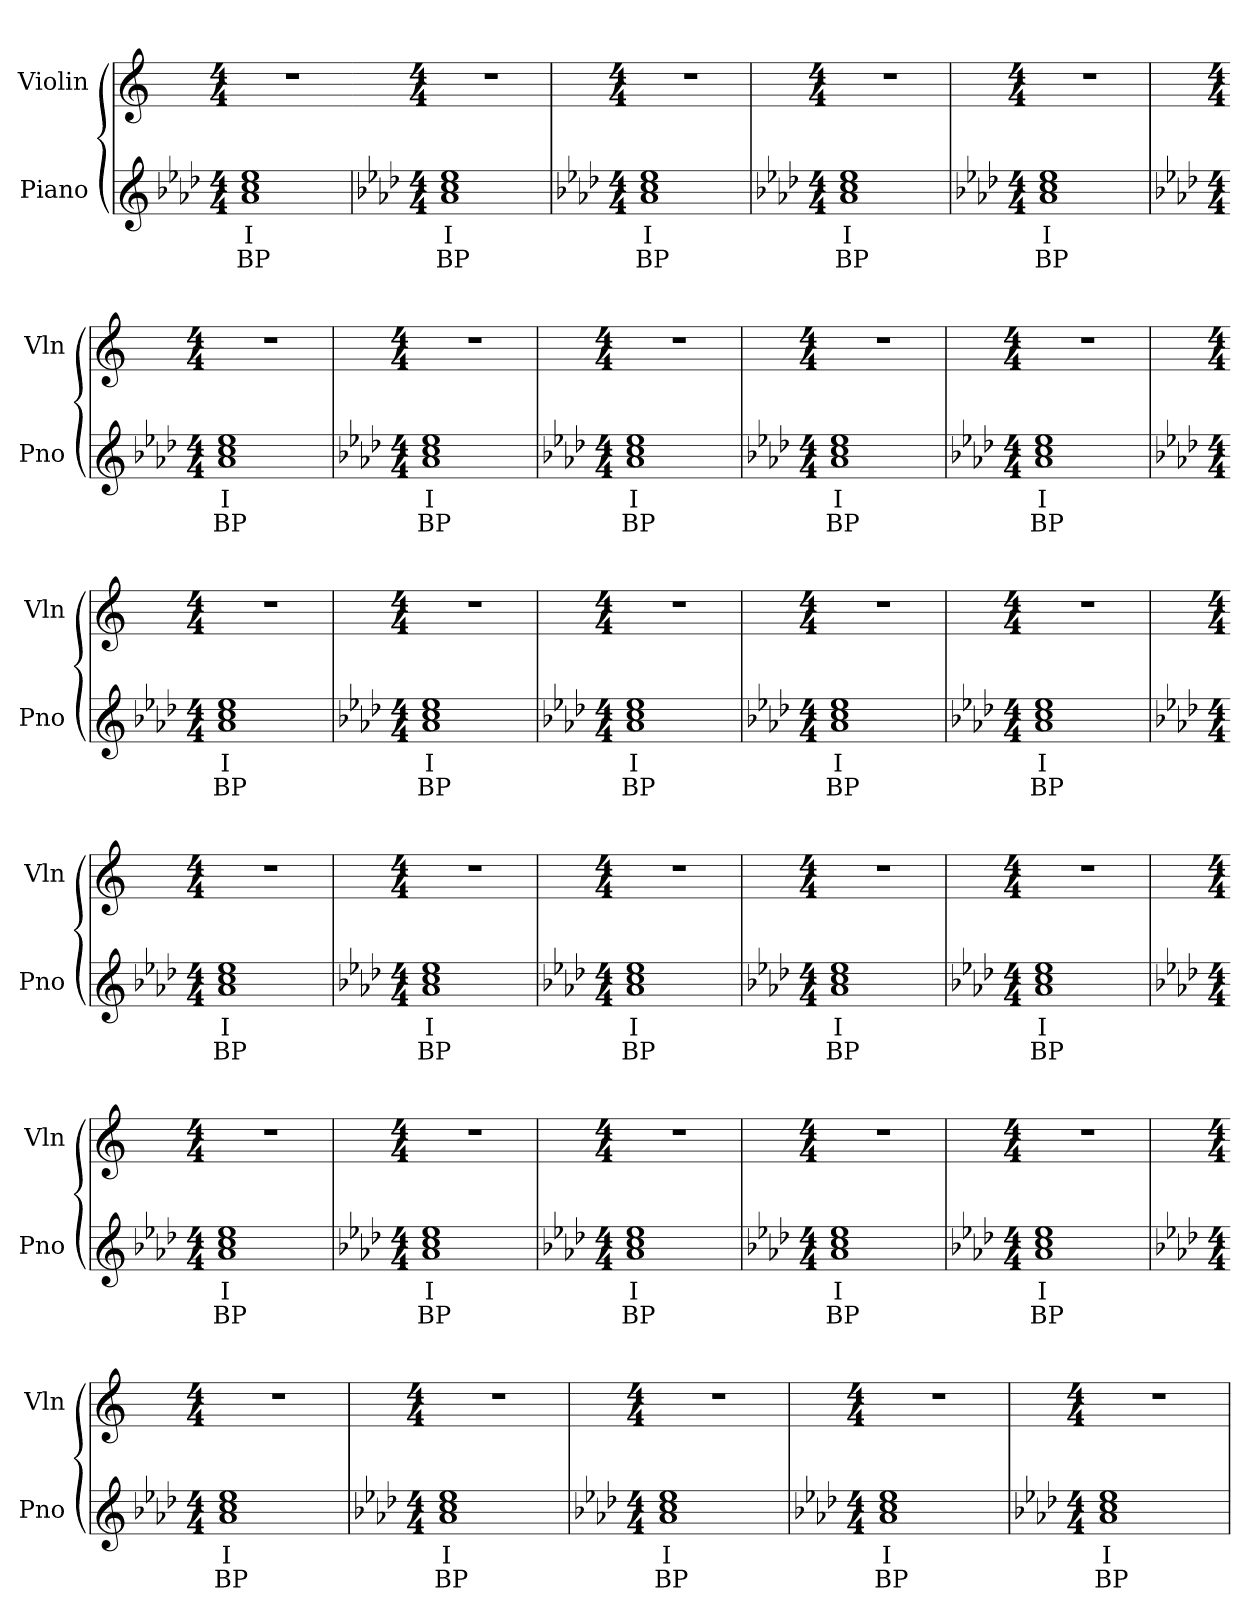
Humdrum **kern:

**kern	**text	**text	**kern
*part2	*part2	*part2	*part1
*staff2	*staff2	*staff2	*staff1
*I"Piano	*	*	*I"Violin
*I'Pno	*	*	*I'Vln
*	*	*	*clefG2
*k[b-e-a-d-]	*	*	*
*A-:	*	*	*
*M4/4	*	*	*M4/4
=1	=1	=1	=1
1a- 1cc 1ee-	I	BP	1r
=1	==1	==1	==1
*k[b-e-a-d-]	*	*	*
*A-:	*	*	*
*M4/4	*	*	*M4/4
1a- 1cc 1ee-	I	BP	1r
=1	=1	=1	=1
*k[b-e-a-d-]	*	*	*
*A-:	*	*	*
*M4/4	*	*	*M4/4
1a- 1cc 1ee-	I	BP	1r
=1	=1	=1	=1
*k[b-e-a-d-]	*	*	*
*A-:	*	*	*
*M4/4	*	*	*M4/4
1a- 1cc 1ee-	I	BP	1r
=1	=1	=1	=1
*k[b-e-a-d-]	*	*	*
*A-:	*	*	*
*M4/4	*	*	*M4/4
1a- 1cc 1ee-	I	BP	1r
=1	=1	=1	=1
*k[b-e-a-d-]	*	*	*
*A-:	*	*	*
*M4/4	*	*	*M4/4
1a- 1cc 1ee-	I	BP	1r
=1	=1	=1	=1
*k[b-e-a-d-]	*	*	*
*A-:	*	*	*
*M4/4	*	*	*M4/4
1a- 1cc 1ee-	I	BP	1r
=1	=1	=1	=1
*k[b-e-a-d-]	*	*	*
*A-:	*	*	*
*M4/4	*	*	*M4/4
1a- 1cc 1ee-	I	BP	1r
=1	=1	=1	=1
*k[b-e-a-d-]	*	*	*
*A-:	*	*	*
*M4/4	*	*	*M4/4
1a- 1cc 1ee-	I	BP	1r
=1	=1	=1	=1
*k[b-e-a-d-]	*	*	*
*A-:	*	*	*
*M4/4	*	*	*M4/4
1a- 1cc 1ee-	I	BP	1r
=1	=1	=1	=1
*k[b-e-a-d-]	*	*	*
*A-:	*	*	*
*M4/4	*	*	*M4/4
1a- 1cc 1ee-	I	BP	1r
=1	=1	=1	=1
*k[b-e-a-d-]	*	*	*
*A-:	*	*	*
*M4/4	*	*	*M4/4
1a- 1cc 1ee-	I	BP	1r
=1	=1	=1	=1
*k[b-e-a-d-]	*	*	*
*A-:	*	*	*
*M4/4	*	*	*M4/4
1a- 1cc 1ee-	I	BP	1r
=1	=1	=1	=1
*k[b-e-a-d-]	*	*	*
*A-:	*	*	*
*M4/4	*	*	*M4/4
1a- 1cc 1ee-	I	BP	1r
=1	=1	=1	=1
*k[b-e-a-d-]	*	*	*
*A-:	*	*	*
*M4/4	*	*	*M4/4
1a- 1cc 1ee-	I	BP	1r
=1	=1	=1	=1
*k[b-e-a-d-]	*	*	*
*A-:	*	*	*
*M4/4	*	*	*M4/4
1a- 1cc 1ee-	I	BP	1r
=1	=1	=1	=1
*k[b-e-a-d-]	*	*	*
*A-:	*	*	*
*M4/4	*	*	*M4/4
1a- 1cc 1ee-	I	BP	1r
=1	=1	=1	=1
*k[b-e-a-d-]	*	*	*
*A-:	*	*	*
*M4/4	*	*	*M4/4
1a- 1cc 1ee-	I	BP	1r
=1	=1	=1	=1
*k[b-e-a-d-]	*	*	*
*A-:	*	*	*
*M4/4	*	*	*M4/4
1a- 1cc 1ee-	I	BP	1r
=1	=1	=1	=1
*k[b-e-a-d-]	*	*	*
*A-:	*	*	*
*M4/4	*	*	*M4/4
1a- 1cc 1ee-	I	BP	1r
=1	=1	=1	=1
*k[b-e-a-d-]	*	*	*
*A-:	*	*	*
*M4/4	*	*	*M4/4
1a- 1cc 1ee-	I	BP	1r
=1	=1	=1	=1
*k[b-e-a-d-]	*	*	*
*A-:	*	*	*
*M4/4	*	*	*M4/4
1a- 1cc 1ee-	I	BP	1r
=1	=1	=1	=1
*k[b-e-a-d-]	*	*	*
*A-:	*	*	*
*M4/4	*	*	*M4/4
1a- 1cc 1ee-	I	BP	1r
=1	=1	=1	=1
*k[b-e-a-d-]	*	*	*
*A-:	*	*	*
*M4/4	*	*	*M4/4
1a- 1cc 1ee-	I	BP	1r
=1	=1	=1	=1
*k[b-e-a-d-]	*	*	*
*A-:	*	*	*
*M4/4	*	*	*M4/4
1a- 1cc 1ee-	I	BP	1r
=1	=1	=1	=1
*k[b-e-a-d-]	*	*	*
*A-:	*	*	*
*M4/4	*	*	*M4/4
1a- 1cc 1ee-	I	BP	1r
=1	=1	=1	=1
*k[b-e-a-d-]	*	*	*
*A-:	*	*	*
*M4/4	*	*	*M4/4
1a- 1cc 1ee-	I	BP	1r
=1	=1	=1	=1
*k[b-e-a-d-]	*	*	*
*A-:	*	*	*
*M4/4	*	*	*M4/4
1a- 1cc 1ee-	I	BP	1r
=1	=1	=1	=1
*k[b-e-a-d-]	*	*	*
*A-:	*	*	*
*M4/4	*	*	*M4/4
1a- 1cc 1ee-	I	BP	1r
=1	=1	=1	=1
*k[b-e-a-d-]	*	*	*
*A-:	*	*	*
*M4/4	*	*	*M4/4
1a- 1cc 1ee-	I	BP	1r
=	=	=	=
*-	*-	*-	*-
